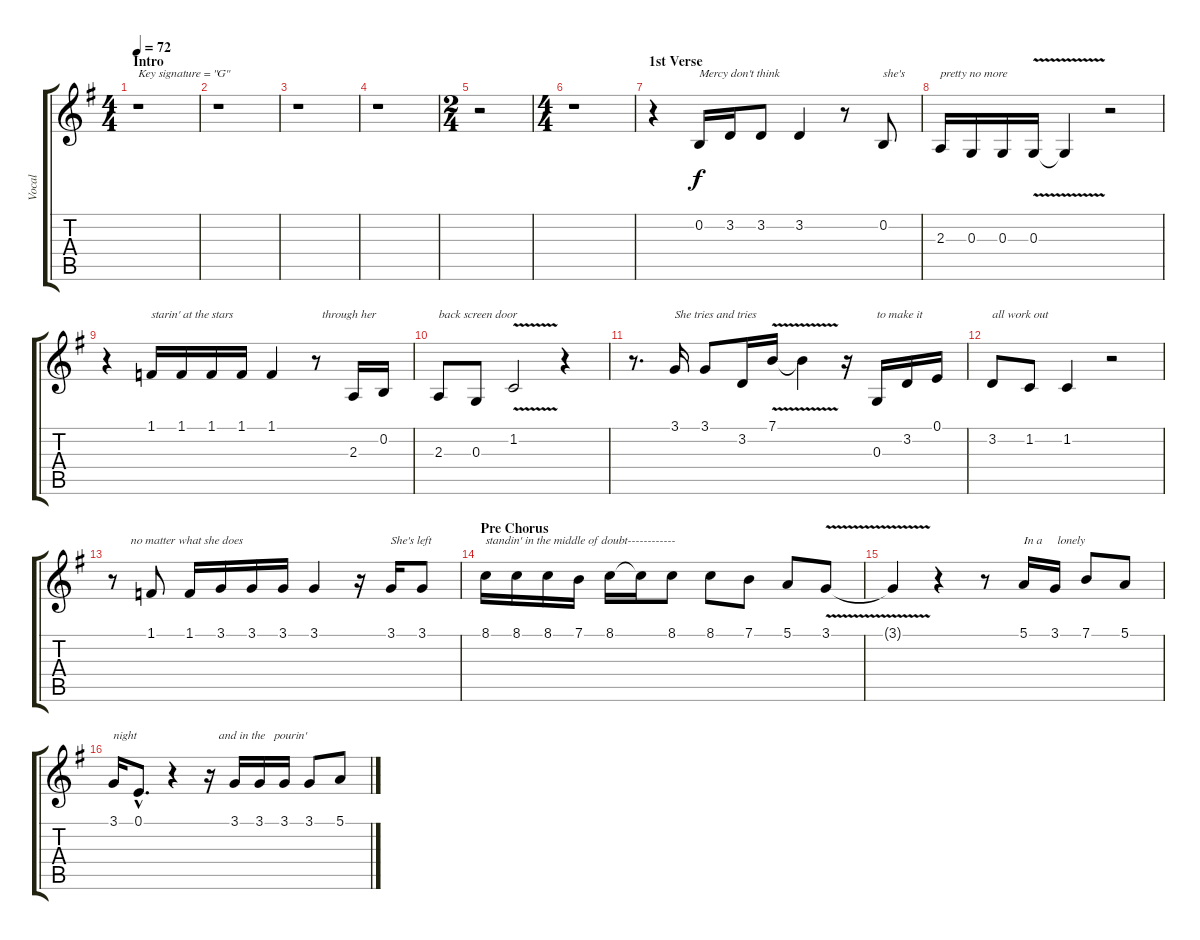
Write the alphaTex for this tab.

\track ("Vocal" "Vocal") {instrument clarinet}
\staff {score tabs}
\tuning (E4 B3 G3 D3 A2 E2) {hide}
\ts (4 4)
\section ("" "Intro")
\tempo 72
\clef g2
\ks g
r.1{txt "Key signature = \"G\"" dy f instrument clarinet} |
r.1 |
r.1 |
r.1 |
\ts (2 4)
r.2 |
\ts (4 4)
r.1 |
\section ("" "1st Verse")
r.4 0.2.16{txt "Mercy don't think"} 3.2.16 3.2.8 3.2.4 r.8 0.2.8{txt "she's"} |
2.3.16{txt "pretty no more"} 0.3.16 0.3.16 0.3{v}.16 0.3{t}.4 r.2 |
r.4 1.1.16{txt "starin' at the stars"} 1.1.16 1.1.16 1.1.16 1.1.4 r.8{txt "  through her"} 2.3.16 0.2.16 |
2.3.8{txt "back screen door"} 0.3.8 1.2{v}.2 r.4 |
r.8{d} 3.1.16{txt "She tries and tries"} 3.1.8 3.2.16 7.1{v}.16 7.1{t}.4 r.16 0.3.16{txt "to make it"} 3.2.16 0.1.16 |
3.2.8{txt "all work out"} 1.2.8 1.2.4 r.2 |
r.8{txt "      no matter what she does"} 1.1.8 1.1.16 3.1.16 3.1.16 3.1.16 3.1.4 r.16 3.1.16{txt "She's left"} 3.1.8 |
\section ("" "Pre Chorus")
8.1.16{txt "standin' in the middle of doubt------------"} 8.1.16 8.1.16 7.1.16 8.1.16 8.1{t}.16 8.1.8 8.1.8 7.1.8 5.1.8 3.1{v}.8 |
3.1{t}.4 r.4 r.8 5.1.16{txt "In a     lonely"} 3.1.16 7.1.8 5.1.8 |
3.1.16{txt "night"} 0.1{hac}.8{d} r.4 r.16{txt "   and in the   pourin'"} 3.1.16 3.1.16 3.1.16 3.1.8 5.1.8
